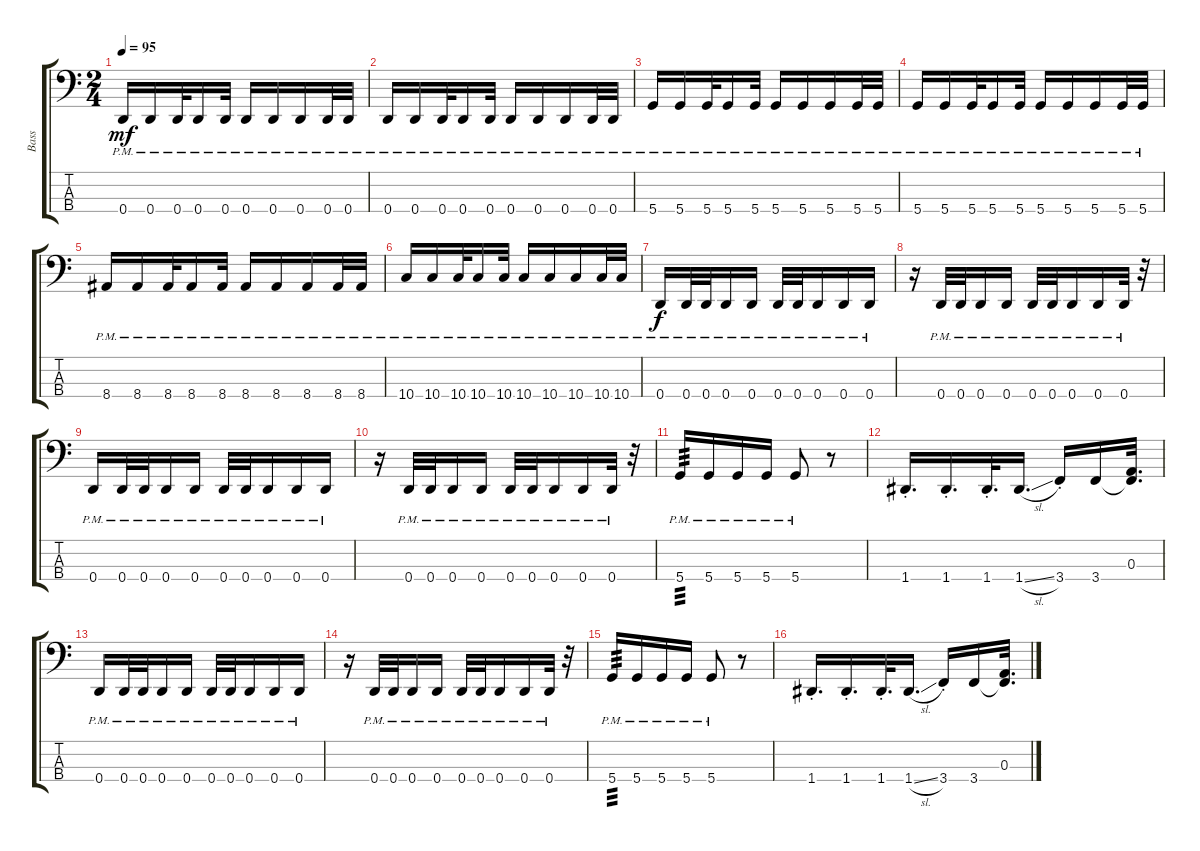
\track ("Bass" "Bass") {instrument electricbasspick}
\staff {score tabs}
\tuning (G2 D2 A1 D1) {hide}
\ts (2 4)
\tempo 95
\clef f4
\ks c
0.4{pm}.16{dy mf} 0.4{pm}.16 0.4{pm}.32 0.4{pm}.16 0.4{pm}.32 0.4{pm}.16 0.4{pm}.16 0.4{pm}.16 0.4{pm}.32 0.4{pm}.32 |
0.4{pm}.16 0.4{pm}.16 0.4{pm}.32 0.4{pm}.16 0.4{pm}.32 0.4{pm}.16 0.4{pm}.16 0.4{pm}.16 0.4{pm}.32 0.4{pm}.32 |
5.4{pm}.16 5.4{pm}.16 5.4{pm}.32 5.4{pm}.16 5.4{pm}.32 5.4{pm}.16 5.4{pm}.16 5.4{pm}.16 5.4{pm}.32 5.4{pm}.32 |
5.4{pm}.16 5.4{pm}.16 5.4{pm}.32 5.4{pm}.16 5.4{pm}.32 5.4{pm}.16 5.4{pm}.16 5.4{pm}.16 5.4{pm}.32 5.4{pm}.32 |
8.4{pm}.16 8.4{pm}.16 8.4{pm}.32 8.4{pm}.16 8.4{pm}.32 8.4{pm}.16 8.4{pm}.16 8.4{pm}.16 8.4{pm}.32 8.4{pm}.32 |
10.4{pm}.16 10.4{pm}.16 10.4{pm}.32 10.4{pm}.16 10.4{pm}.32 10.4{pm}.16 10.4{pm}.16 10.4{pm}.16 10.4{pm}.32 10.4{pm}.32 |
0.4{pm}.16{dy f} 0.4{pm}.32 0.4{pm}.32 0.4{pm}.16 0.4{pm}.16 0.4{pm}.32 0.4{pm}.32 0.4{pm}.16 0.4{pm}.16 0.4{pm}.16 |
r.16 0.4{pm}.32 0.4{pm}.32 0.4{pm}.16 0.4{pm}.16 0.4{pm}.32 0.4{pm}.32 0.4{pm}.16 0.4{pm}.16 0.4{pm}.32 r.32 |
0.4{pm}.16 0.4{pm}.32 0.4{pm}.32 0.4{pm}.16 0.4{pm}.16 0.4{pm}.32 0.4{pm}.32 0.4{pm}.16 0.4{pm}.16 0.4{pm}.16 |
r.16 0.4{pm}.32 0.4{pm}.32 0.4{pm}.16 0.4{pm}.16 0.4{pm}.32 0.4{pm}.32 0.4{pm}.16 0.4{pm}.16 0.4{pm}.32 r.32 |
5.4{pm}.16{tp 3} 5.4{pm}.16 5.4{pm}.16 5.4{pm}.16 5.4{pm}.8 r.8 |
1.4{st}.16{d} 1.4{st}.16{d} 1.4{st}.32{d} 1.4{sl}.16{d} 3.4{st}.16 3.4.16 (0.3 3.4{t}).32{d} |
0.4{pm}.16 0.4{pm}.32 0.4{pm}.32 0.4{pm}.16 0.4{pm}.16 0.4{pm}.32 0.4{pm}.32 0.4{pm}.16 0.4{pm}.16 0.4{pm}.16 |
r.16 0.4{pm}.32 0.4{pm}.32 0.4{pm}.16 0.4{pm}.16 0.4{pm}.32 0.4{pm}.32 0.4{pm}.16 0.4{pm}.16 0.4{pm}.32 r.32 |
5.4{pm}.16{tp 3} 5.4{pm}.16 5.4{pm}.16 5.4{pm}.16 5.4{pm}.8 r.8 |
1.4{st}.16{d} 1.4{st}.16{d} 1.4{st}.32{d} 1.4{sl}.16{d} 3.4{st}.16 3.4.16 (0.3 3.4{t}).32{d}
